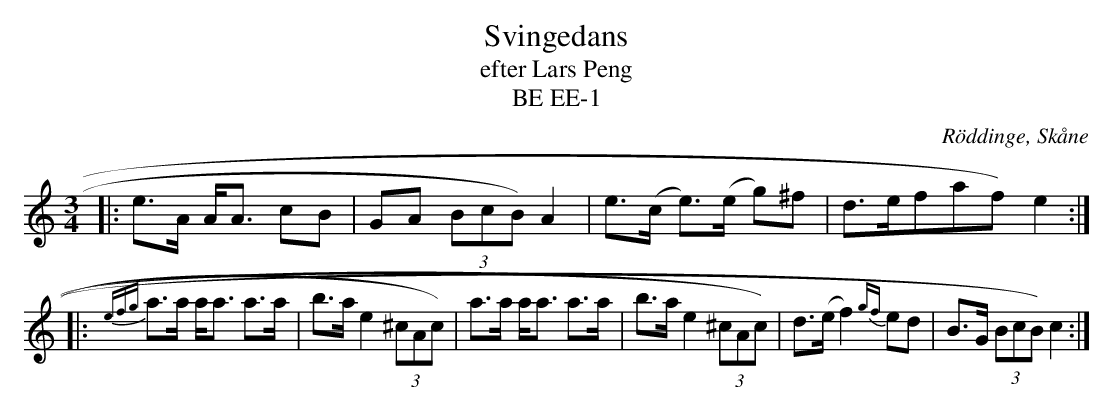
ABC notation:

X:1
T:Svingedans
T:efter Lars Peng
T:BE EE-1
O:Röddinge, Skåne
M:3/4
L:1/8
Q:108
K:C
|: e>A A<A cB | GA (3BcB) A2 | e>(c e)>(e g)^f | d>e ^(3faf) e2 :|
|: {efg}a>a a<a a>a | b>a e2 (3^cAc) | a>a a<a a>a | b>a e2 (3^cAc) | d>(e f2) {gf}ed | B>G (3BcB) c2 :|
